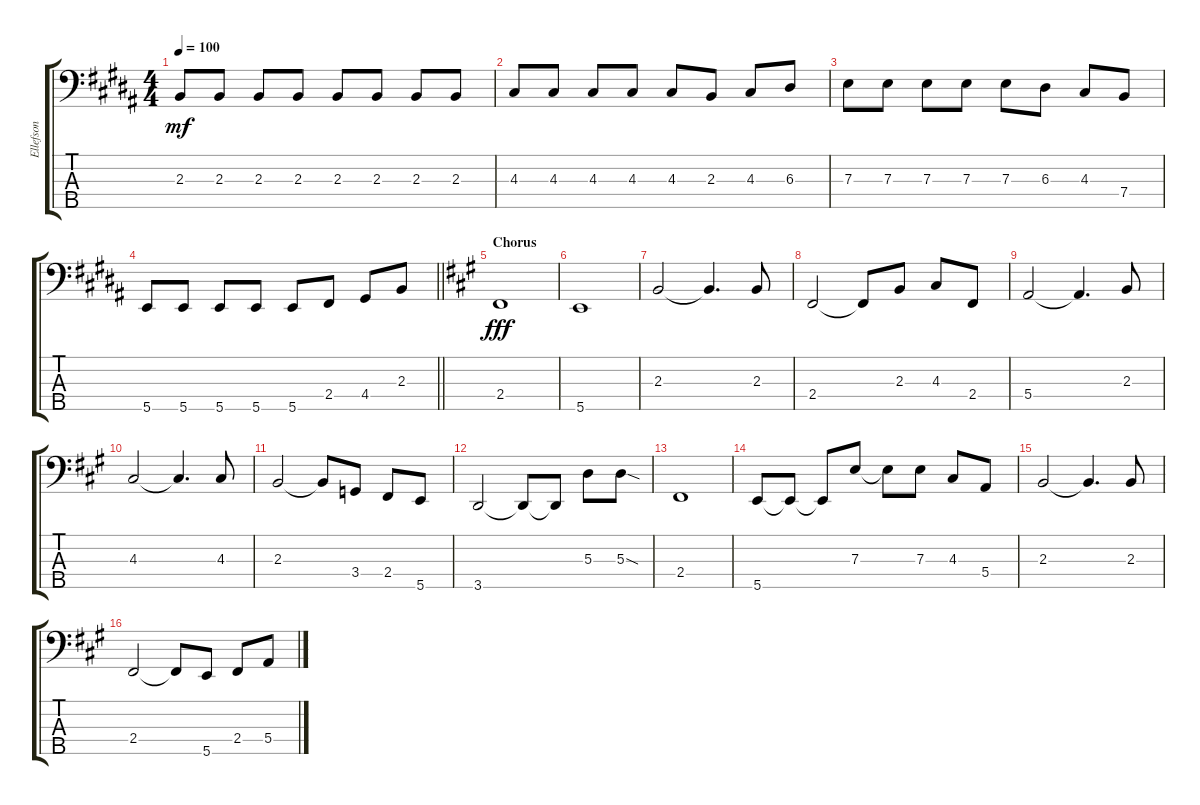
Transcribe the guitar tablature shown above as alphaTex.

\track ("Ellefson" "Ellefson") {instrument electricbasspick}
\staff {score tabs}
\tuning (G2 D2 A1 E1 B0) {hide}
\ts (4 4)
\tempo 100
\clef f4
\ks g#minor
2.3.8{dy mf} 2.3.8 2.3.8 2.3.8 2.3.8 2.3.8 2.3.8 2.3.8 |
4.3.8 4.3.8 4.3.8 4.3.8 4.3.8 2.3.8 4.3.8 6.3.8 |
7.3.8 7.3.8 7.3.8 7.3.8 7.3.8 6.3.8 4.3.8 7.4.8 |
\barLineRight lightlight
5.5.8 5.5.8 5.5.8 5.5.8 5.5.8 2.4.8 4.4.8 2.3.8 |
\section ("" "Chorus")
\ks a
2.4.1{dy fff} |
5.5.1 |
2.3.2 2.3{t}.4{d} 2.3.8 |
2.4.2 2.4{t}.8 2.3.8 4.3.8 2.4.8 |
5.4.2 5.4{t}.4{d} 2.3.8 |
4.3.2 4.3{t}.4{d} 4.3.8 |
2.3.2 2.3{t}.8 3.4.8 2.4.8 5.5.8 |
3.5.2 3.5{t}.8 3.5{t}.8 5.3.8 5.3{sod}.8 |
2.4.1 |
5.5.8 5.5{t}.8 5.5{t}.8 7.3.8 7.3{t}.8 7.3.8 4.3.8 5.4.8 |
2.3.2 2.3{t}.4{d} 2.3.8 |
2.4.2 2.4{t}.8 5.5.8 2.4.8 5.4.8
